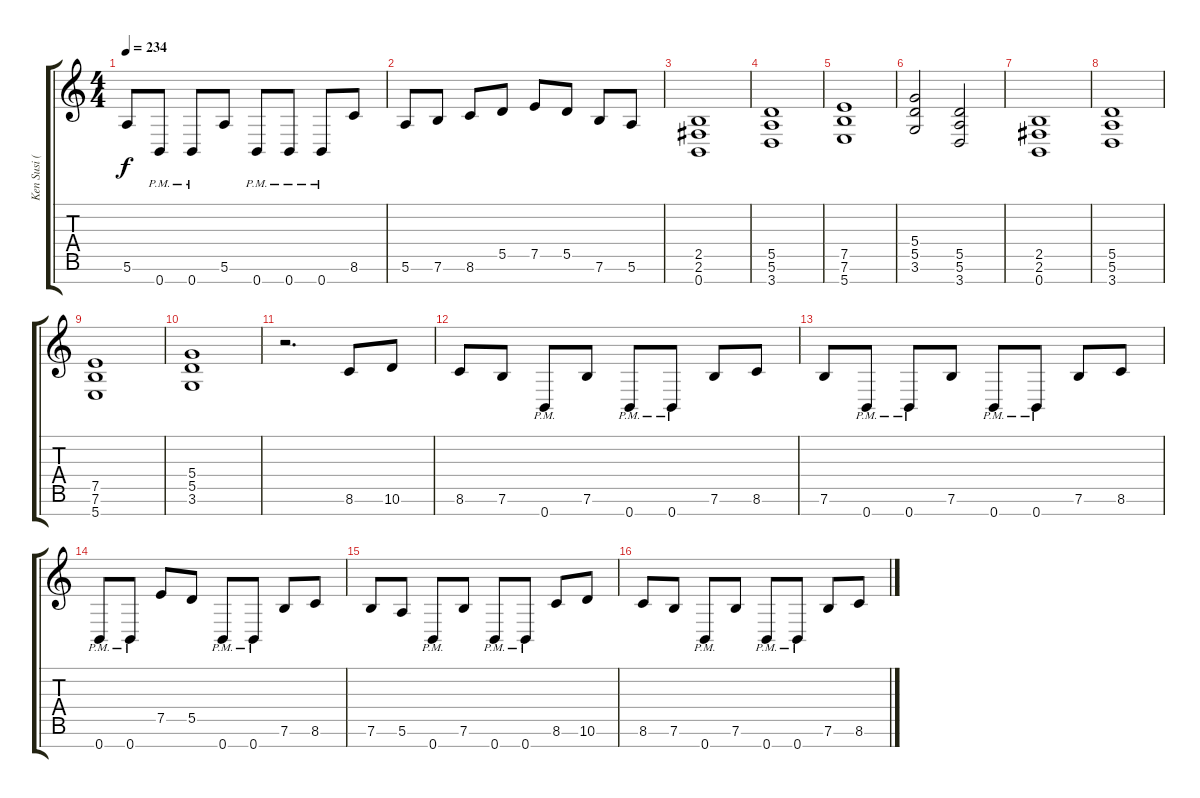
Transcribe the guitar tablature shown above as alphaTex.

\track ("Ken Susi (Guitar)" "Ken Susi (") {instrument distortionguitar}
\staff {score tabs}
\tuning (E4 B3 G3 D3 A2 E2 B1) {hide}
\ts (4 4)
\tempo 234
\clef g2
\ks c
5.6.8{dy f} 0.7{pm}.8 0.7{pm}.8 5.6.8 0.7{pm}.8 0.7{pm}.8 0.7{pm}.8 8.6.8 |
5.6.8 7.6.8 8.6.8 5.5.8 7.5.8 5.5.8 7.6.8 5.6.8 |
(2.5 2.6 0.7).1 |
(5.5 5.6 3.7).1 |
(7.5 7.6 5.7).1 |
(5.4 5.5 3.6).2 (5.5 5.6 3.7).2 |
(2.5 2.6 0.7).1 |
(5.5 5.6 3.7).1 |
(7.5 7.6 5.7).1 |
(5.4 5.5 3.6).1 |
r.2{d} 8.6.8 10.6.8 |
8.6.8 7.6.8 0.7{pm}.8 7.6.8 0.7{pm}.8 0.7{pm}.8 7.6.8 8.6.8 |
7.6.8 0.7{pm}.8 0.7{pm}.8 7.6.8 0.7{pm}.8 0.7{pm}.8 7.6.8 8.6.8 |
0.7{pm}.8 0.7{pm}.8 7.5.8 5.5.8 0.7{pm}.8 0.7{pm}.8 7.6.8 8.6.8 |
7.6.8 5.6.8 0.7{pm}.8 7.6.8 0.7{pm}.8 0.7{pm}.8 8.6.8 10.6.8 |
8.6.8 7.6.8 0.7{pm}.8 7.6.8 0.7{pm}.8 0.7{pm}.8 7.6.8 8.6.8
